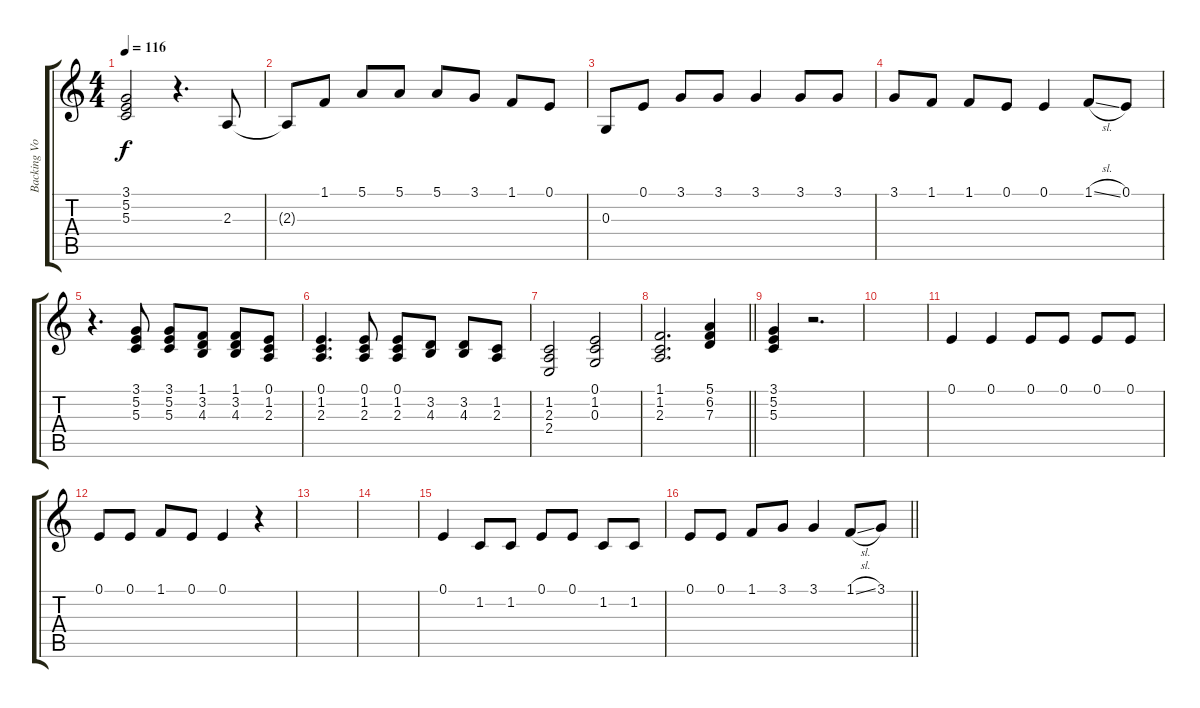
\track ("Backing Vocals" "Backing Vo") {instrument choiraahs}
\staff {score tabs}
\tuning (E4 B3 G3 D3 A2 E2) {hide}
\ts (4 4)
\tempo 116
\clef g2
\ks c
(3.1 5.2 5.3).2{dy f} r.4{d} 2.3.8 |
2.3{t}.8 1.1.8 5.1.8 5.1.8 5.1.8 3.1.8 1.1.8 0.1.8 |
0.3.8 0.1.8 3.1.8 3.1.8 3.1.4 3.1.8 3.1.8 |
3.1.8 1.1.8 1.1.8 0.1.8 0.1.4 1.1{sl}.8 0.1.8 |
r.4{d} (3.1 5.2 5.3).8 (3.1 5.2 5.3).8 (1.1 3.2 4.3).8 (1.1 3.2 4.3).8 (0.1 1.2 2.3).8 |
(0.1 1.2 2.3).4{d} (0.1 1.2 2.3).8 (0.1 1.2 2.3).8 (3.2 4.3).8 (3.2 4.3).8 (1.2 2.3).8 |
(1.2 2.3 2.4).2 (0.1 1.2 0.3).2 |
\barLineRight lightlight
(1.1 1.2 2.3).2{d} (5.1 6.2 7.3).4 |
(3.1 5.2 5.3).4 r.2{d} |
|
0.1.4 0.1.4 0.1.8 0.1.8 0.1.8 0.1.8 |
0.1.8 0.1.8 1.1.8 0.1.8 0.1.4 r.4 |
|
|
0.1.4 1.2.8 1.2.8 0.1.8 0.1.8 1.2.8 1.2.8 |
\barLineRight lightlight
0.1.8 0.1.8 1.1.8 3.1.8 3.1.4 1.1{sl}.8 3.1.8
